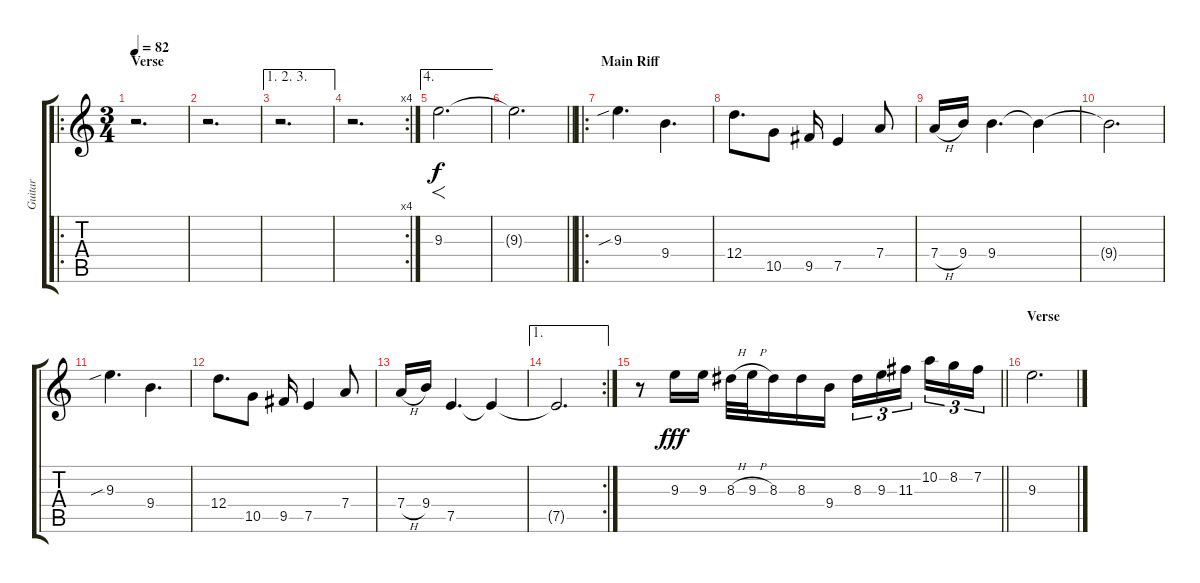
\track ("Guitar" "Guitar") {instrument distortionguitar}
\staff {score tabs}
\tuning (E4 B3 G3 D3 A2 E2) {hide}
\ro
\ts (3 4)
\section ("" "Verse")
\tempo 82
\clef g2
\ks c
r.2{d dy f} |
r.2{d} |
\ae (1 2 3)
r.2{d} |
\rc 4
r.2{d} |
\ae 4
9.3.2{f d} |
\barLineRight lightlight
9.3{t}.2{d} |
\ro
\section ("" "Main Riff")
9.3{sib}.4{d} 9.4.4{d} |
12.4.8{d} 10.5.8 9.5.16 7.5.4 7.4.8 |
7.4{h}.16 9.4.16 9.4.4{d} 9.4{t}.4 |
9.4{t}.2{d} |
9.3{sib}.4{d} 9.4.4{d} |
12.4.8{d} 10.5.8 9.5.16 7.5.4 7.4.8 |
7.4{h}.16 9.4.16 7.5.4{d} 7.5{t}.4 |
\ae 1
\rc 2
7.5{t}.2{d} |
\barLineRight lightlight
r.8 9.3.16{dy fff} 9.3.16 8.3{h}.32 9.3{h}.32 8.3.16 8.3.16 9.4.16 8.3.16{tu (3 2)} 9.3.16{tu (3 2)} 11.3.16{tu (3 2) beam splitsecondary} 10.2.16{tu (3 2)} 8.2.16{tu (3 2)} 7.2.16{tu (3 2)} |
\section ("" "Verse")
9.3.2{d}
